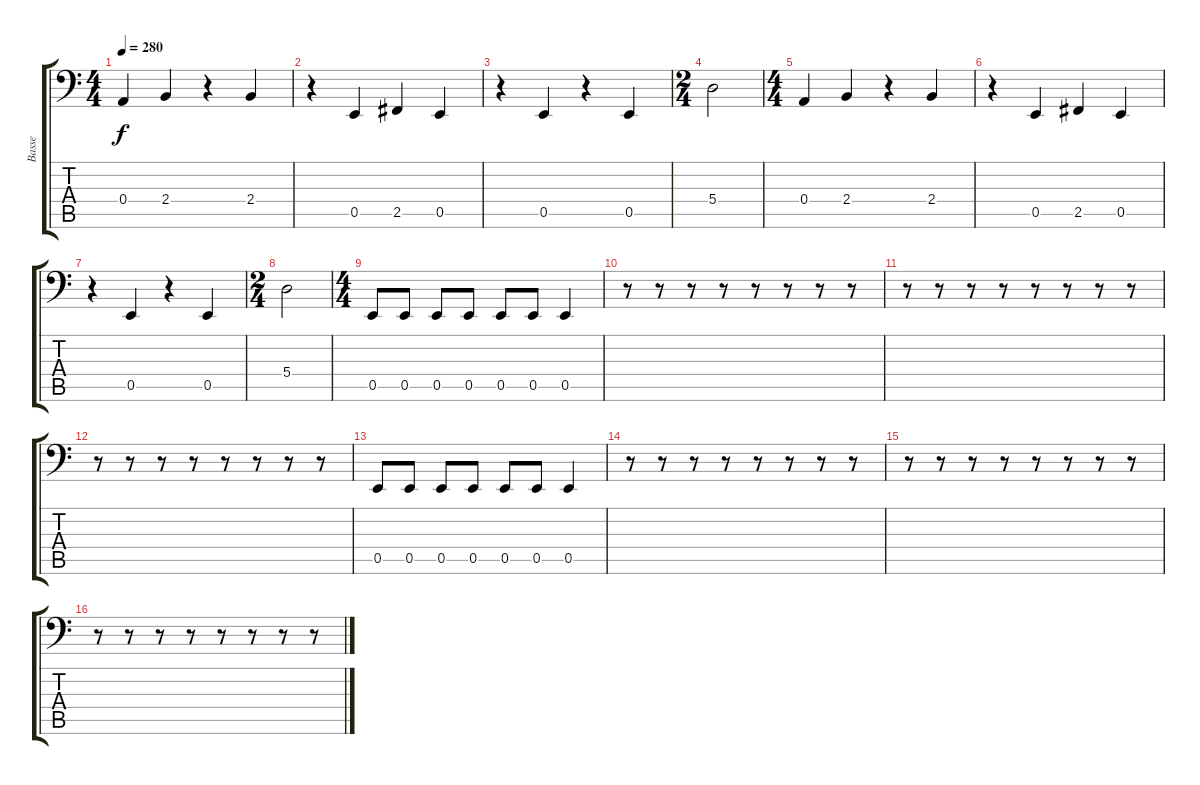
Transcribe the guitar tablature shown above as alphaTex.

\track ("Basse" "Basse") {instrument electricbassfinger}
\staff {score tabs}
\tuning (C3 G2 D2 A1 E1 B0) {hide}
\ts (4 4)
\tempo 280
\clef f4
\ks c
0.4.4{dy f} 2.4.4 r.4 2.4.4 |
r.4 0.5.4 2.5.4 0.5.4 |
r.4 0.5.4 r.4 0.5.4 |
\ts (2 4)
5.4.2 |
\ts (4 4)
0.4.4 2.4.4 r.4 2.4.4 |
r.4 0.5.4 2.5.4 0.5.4 |
r.4 0.5.4 r.4 0.5.4 |
\ts (2 4)
5.4.2 |
\ts (4 4)
0.5.8 0.5.8 0.5.8 0.5.8 0.5.8 0.5.8 0.5.4 |
r.8 r.8 r.8 r.8 r.8 r.8 r.8 r.8 |
r.8 r.8 r.8 r.8 r.8 r.8 r.8 r.8 |
r.8 r.8 r.8 r.8 r.8 r.8 r.8 r.8 |
0.5.8 0.5.8 0.5.8 0.5.8 0.5.8 0.5.8 0.5.4 |
r.8 r.8 r.8 r.8 r.8 r.8 r.8 r.8 |
r.8 r.8 r.8 r.8 r.8 r.8 r.8 r.8 |
r.8 r.8 r.8 r.8 r.8 r.8 r.8 r.8
